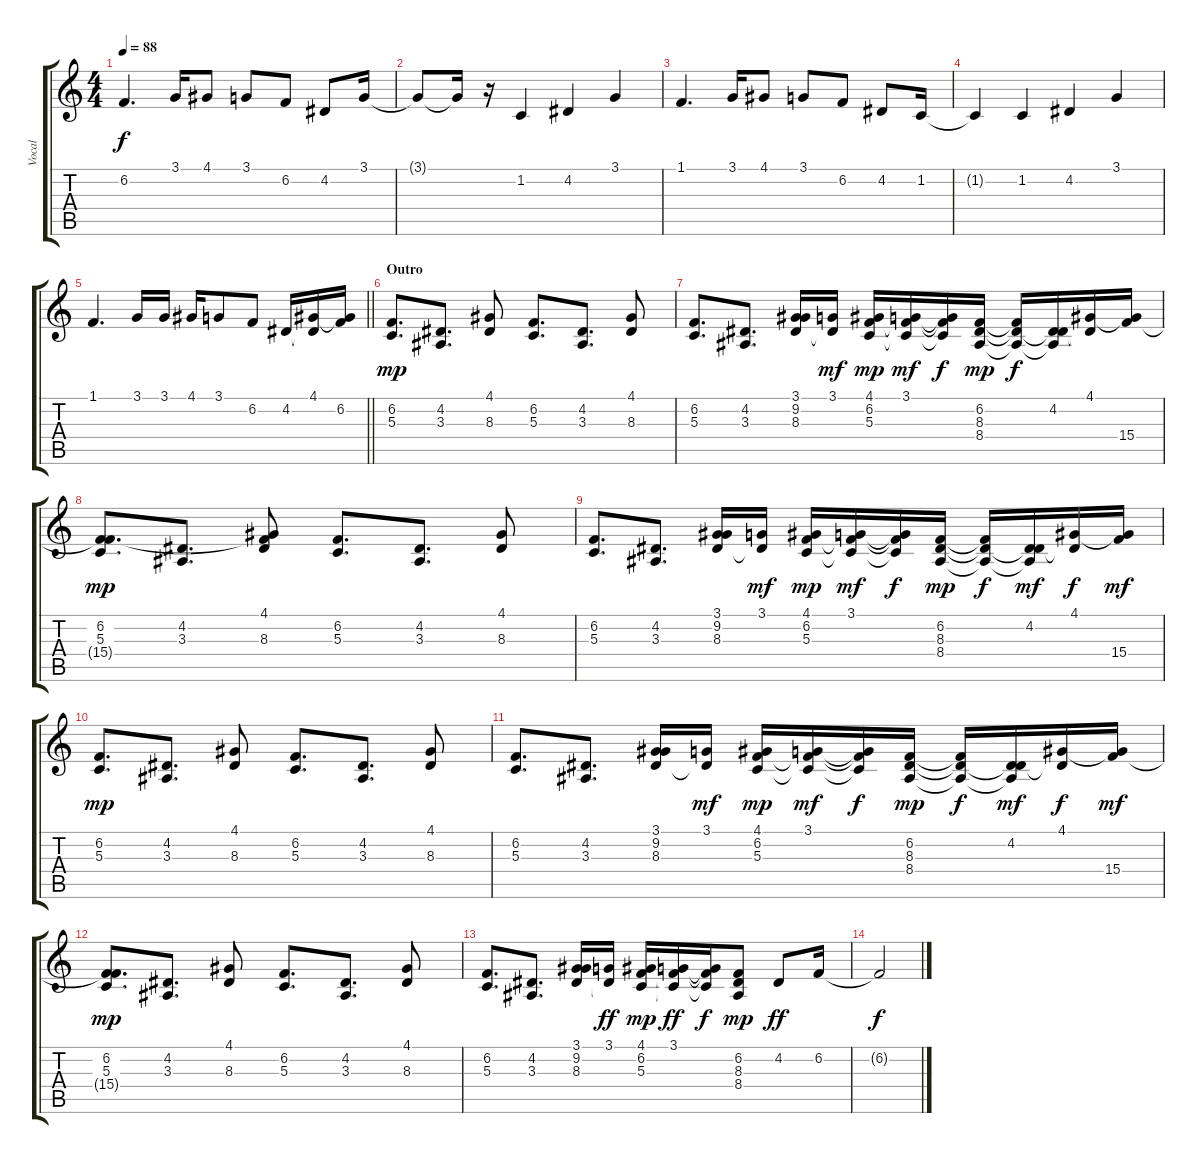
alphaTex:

\track ("Vocal" "Vocal") {instrument altosax}
\staff {score tabs}
\tuning (E4 B3 G3 D3 A2 E2) {hide}
\ts (4 4)
\tempo 88
\clef g2
\ks c
6.2.4{d dy f} 3.1.16 4.1.8 3.1.8 6.2.8 4.2.8 3.1.16 |
3.1{t}.8 3.1{t}.16 r.16 1.2.4 4.2.4 3.1.4 |
1.1.4{d} 3.1.16 4.1.8 3.1.8 6.2.8 4.2.8 1.2.16 |
1.2{t}.4 1.2.4 4.2.4 3.1.4 |
\barLineRight lightlight
1.1.4{d} 3.1.16 3.1.16 4.1.16 3.1.8 6.2.8 4.2.16 (4.1 4.2{t}).16 (4.1{t} 6.2).16 |
\section ("" "Outro")
(6.2 5.3).8{d dy mp} (4.2 3.3).8{d} (4.1 8.3).8 (6.2 5.3).8{d} (4.2 3.3).8{d} (4.1 8.3).8 |
(6.2 5.3).8{d} (4.2 3.3).8{d} (3.1 9.2 8.3).16 (3.1 8.3{t}).16{dy mf} (4.1 6.2 5.3).16{dy mp} (3.1 6.2{t} 5.3{t}).16{dy mf} (3.1{t} 6.2{t} 5.3{t}).16{dy f} (6.2 8.3 8.4).16{dy mp} (6.2{t} 8.3{t} 8.4{t}).16{dy f} (4.2 8.3{t} 8.4{t}).16 (4.1 4.2{t}).16 (4.1{t} 15.4).16 |
(6.2 5.3 15.4{t}).8{d dy mp} (4.2 3.3).8{d} (4.1 8.3 15.4{t}).8 (6.2 5.3).8{d} (4.2 3.3).8{d} (4.1 8.3).8 |
(6.2 5.3).8{d} (4.2 3.3).8{d} (3.1 9.2 8.3).16 (3.1 8.3{t}).16{dy mf} (4.1 6.2 5.3).16{dy mp} (3.1 6.2{t} 5.3{t}).16{dy mf} (3.1{t} 6.2{t} 5.3{t}).16{dy f} (6.2 8.3 8.4).16{dy mp} (6.2{t} 8.3{t} 8.4{t}).16{dy f} (4.2 8.3{t} 8.4{t}).16{dy mf} (4.1 4.2{t}).16{dy f} (4.1{t} 15.4).16{dy mf} |
(6.2 5.3).8{d dy mp} (4.2 3.3).8{d} (4.1 8.3).8 (6.2 5.3).8{d} (4.2 3.3).8{d} (4.1 8.3).8 |
(6.2 5.3).8{d} (4.2 3.3).8{d} (3.1 9.2 8.3).16 (3.1 8.3{t}).16{dy mf} (4.1 6.2 5.3).16{dy mp} (3.1 6.2{t} 5.3{t}).16{dy mf} (3.1{t} 6.2{t} 5.3{t}).16{dy f} (6.2 8.3 8.4).16{dy mp} (6.2{t} 8.3{t} 8.4{t}).16{dy f} (4.2 8.3{t} 8.4{t}).16{dy mf} (4.1 4.2{t}).16{dy f} (4.1{t} 15.4).16{dy mf} |
(6.2 5.3 15.4{t}).8{d dy mp} (4.2 3.3).8{d} (4.1 8.3).8 (6.2 5.3).8{d} (4.2 3.3).8{d} (4.1 8.3).8 |
(6.2 5.3).8{d} (4.2 3.3).8{d} (3.1 9.2 8.3).16 (3.1 8.3{t}).16{dy ff} (4.1 6.2 5.3).16{dy mp} (3.1 6.2{t} 5.3{t}).16{dy ff} (3.1{t} 6.2{t} 5.3{t}).16{dy f} (6.2 8.3 8.4).8{dy mp} 4.2.8{dy ff} 6.2.16 |
6.2{t}.2{dy f}
